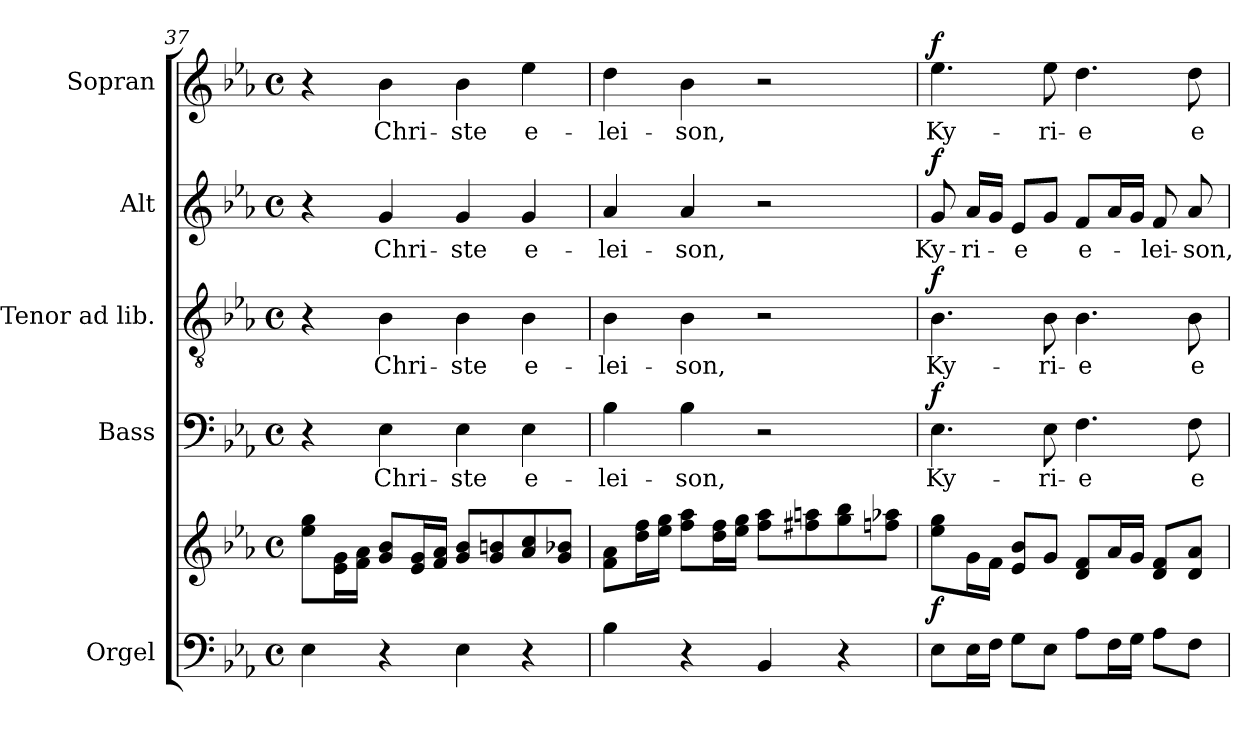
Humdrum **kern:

**kern	**kern	**dynam	**kern	**text	**dynam	**kern	**text	**dynam	**kern	**text	**dynam	**kern	**text	**dynam
*part5	*part5	*part5	*part4	*part4	*part4	*part3	*part3	*part3	*part2	*part2	*part2	*part1	*part1	*part1
*staff6	*staff5	*staff5/6	*staff4	*staff4	*staff4	*staff3	*staff3	*staff3	*staff2	*staff2	*staff2	*staff1	*staff1	*staff1
*I"Orgel	*	*	*I"Bass	*	*	*I"Tenor ad lib.	*	*	*I"Alt	*	*	*I"Sopran	*	*
*	*	*	*I'B.	*	*	*I'T.	*	*	*I'A.	*	*	*I'S.	*	*
*clefF4	*clefG2	*	*clefF4	*	*	*clefGv2	*	*	*clefG2	*	*	*clefG2	*	*
*k[b-e-a-]	*k[b-e-a-]	*	*k[b-e-a-]	*	*	*k[b-e-a-]	*	*	*k[b-e-a-]	*	*	*k[b-e-a-]	*	*
*E-:	*E-:	*	*E-:	*	*	*E-:	*	*	*E-:	*	*	*E-:	*	*
*M4/4	*M4/4	*	*M4/4	*	*	*M4/4	*	*	*M4/4	*	*	*M4/4	*	*
*met(c)	*met(c)	*	*met(c)	*	*	*met(c)	*	*	*met(c)	*	*	*met(c)	*	*
=37	=37	=37	=37	=37	=37	=37	=37	=37	=37	=37	=37	=37	=37	=37
4E-\	8ee-\ 8gg\L	.	4r	.	.	4r	.	.	4r	.	.	4r	.	.
.	16e-\ 16g\L	.	.	.	.	.	.	.	.	.	.	.	.	.
.	16f\ 16a-\JJ	.	.	.	.	.	.	.	.	.	.	.	.	.
!	!	!	!	!LO:LY:b	!	!	!LO:LY:b	!	!	!LO:LY:b	!	!	!LO:LY:b	!
4r	8g/ 8b-/L	.	4E-\	Chri-	.	4B-\	Chri-	.	4g/	Chri-	.	4b-\	Chri-	.
.	16e-/ 16g/L	.	.	.	.	.	.	.	.	.	.	.	.	.
.	16f/ 16a-/JJ	.	.	.	.	.	.	.	.	.	.	.	.	.
!	!	!	!	!LO:LY:b	!	!	!LO:LY:b	!	!	!LO:LY:b	!	!	!LO:LY:b	!
4E-\	8g/ 8b-/L	.	4E-\	-ste	.	4B-\	-ste	.	4g/	-ste	.	4b-\	-ste	.
.	8g/ 8bn/	.	.	.	.	.	.	.	.	.	.	.	.	.
!	!	!	!	!LO:LY:b	!	!	!LO:LY:b	!	!	!LO:LY:b	!	!	!LO:LY:b	!
4r	8a-/ 8cc/	.	4E-\	e-	.	4B-\	e-	.	4g/	e-	.	4ee-\	e-	.
.	8g/ 8b-X/J	.	.	.	.	.	.	.	.	.	.	.	.	.
=38	=38	=38	=38	=38	=38	=38	=38	=38	=38	=38	=38	=38	=38	=38
!	!	!	!	!LO:LY:b	!	!	!LO:LY:b	!	!	!LO:LY:b	!	!	!LO:LY:b	!
4B-\	8f\ 8a-\L	.	4B-\	-lei-	.	4B-\	-lei-	.	4a-/	-lei-	.	4dd\	-lei-	.
.	16dd\ 16ff\L	.	.	.	.	.	.	.	.	.	.	.	.	.
.	16ee-\ 16gg\JJ	.	.	.	.	.	.	.	.	.	.	.	.	.
!	!	!	!	!LO:LY:b	!	!	!LO:LY:b	!	!	!LO:LY:b	!	!	!LO:LY:b	!
4r	8ff\ 8aa-\L	.	4B-\	-son,	.	4B-\	-son,	.	4a-/	-son,	.	4b-\	-son,	.
.	16dd\ 16ff\L	.	.	.	.	.	.	.	.	.	.	.	.	.
.	16ee-\ 16gg\JJ	.	.	.	.	.	.	.	.	.	.	.	.	.
4BB-/	8ff\ 8aa-\L	.	2r	.	.	2r	.	.	2r	.	.	2r	.	.
.	8ff#X\ 8aan\	.	.	.	.	.	.	.	.	.	.	.	.	.
4r	8gg\ 8bb-\	.	.	.	.	.	.	.	.	.	.	.	.	.
.	8ffn\ 8aa-X\J	.	.	.	.	.	.	.	.	.	.	.	.	.
=39	=39	=39	=39	=39	=39	=39	=39	=39	=39	=39	=39	=39	=39	=39
!	!	!LO:DY:b	!	!LO:LY:b	!LO:DY:a	!	!LO:LY:b	!LO:DY:a	!	!LO:LY:b	!LO:DY:a	!	!LO:LY:b	!LO:DY:a
8E-\L	8ee-\ 8gg\L	f	4.E-\	Ky-	f	4.B-\	Ky-	f	8g/	Ky-	f	4.ee-\	Ky-	f
!	!	!	!	!	!	!	!	!	!	!LO:LY:b	!	!	!	!
16E-\L	16g\L	.	.	.	.	.	.	.	16a-/LL	-ri-	.	.	.	.
16F\JJ	16f\JJ	.	.	.	.	.	.	.	16g/JJ	.	.	.	.	.
!	!	!	!	!	!	!	!	!	!	!LO:LY:b	!	!	!	!
8G\L	8e-/ 8b-/L	.	.	.	.	.	.	.	8e-/L	-e	.	.	.	.
!	!	!	!	!LO:LY:b	!	!	!LO:LY:b	!	!	!	!	!	!LO:LY:b	!
8E-\J	8g/J	.	8E-\	-ri-	.	8B-\	-ri-	.	8g/J	.	.	8ee-\	-ri-	.
!	!	!	!	!LO:LY:b	!	!	!LO:LY:b	!	!	!LO:LY:b	!	!	!LO:LY:b	!
8A-\L	8d/ 8f/L	.	4.F\	-e	.	4.B-\	-e	.	8f/L	e-	.	4.dd\	-e	.
16F\L	16a-/L	.	.	.	.	.	.	.	16a-/L	.	.	.	.	.
16G\JJ	16g/JJ	.	.	.	.	.	.	.	16g/JJ	.	.	.	.	.
!	!	!	!	!	!	!	!	!	!	!LO:LY:b	!	!	!	!
8A-\L	8d/ 8f/L	.	.	.	.	.	.	.	8f/	-lei-	.	.	.	.
!	!	!	!	!LO:LY:b	!	!	!LO:LY:b	!	!	!LO:LY:b	!	!	!LO:LY:b	!
8F\J	8d/ 8a-/J	.	8F\	e-	.	8B-\	e-	.	8a-/	-son,	.	8dd\	e-	.
=	=	=	=	=	=	=	=	=	=	=	=	=	=	=
*-	*-	*-	*-	*-	*-	*-	*-	*-	*-	*-	*-	*-	*-	*-
